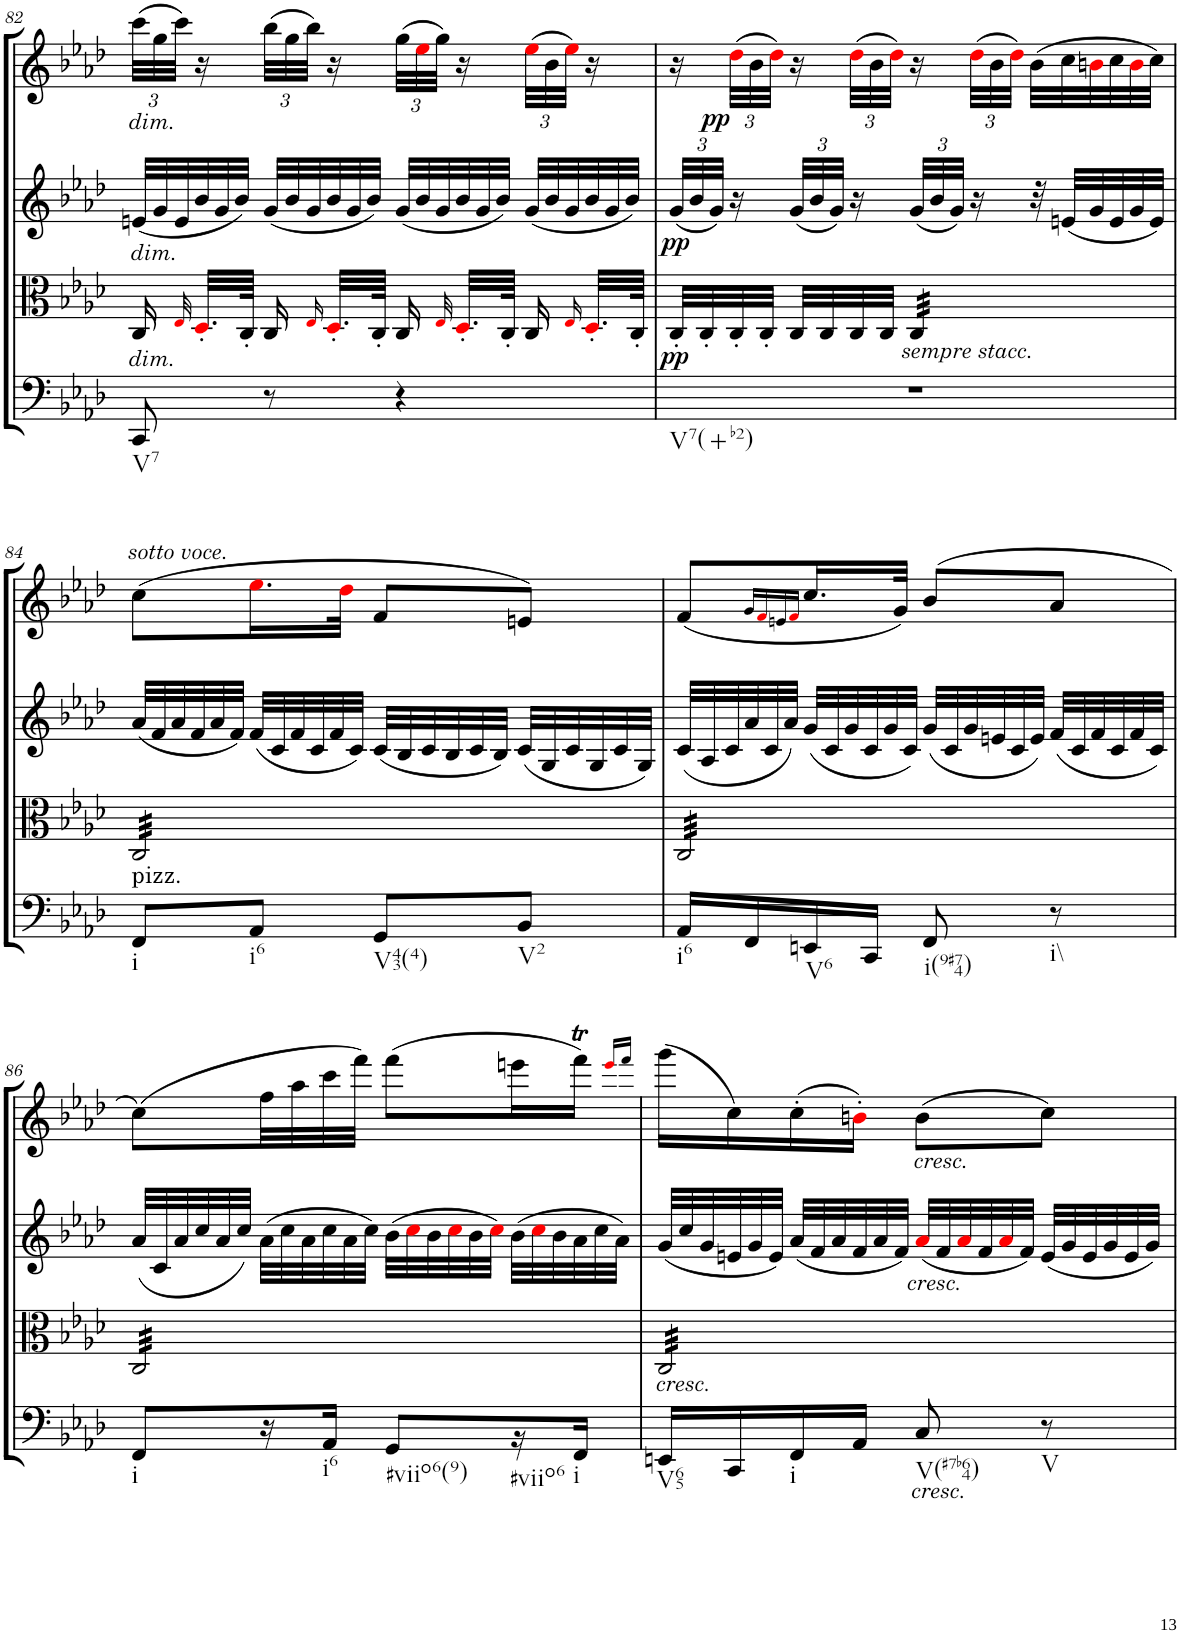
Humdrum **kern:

**kern	**dynam	**kern	**kern	**dynam	**kern	**dynam
*part4	*part4	*part3	*part2	*part2	*part1	*part1
*staff4	*staff4	*staff3	*staff2	*staff2	*staff1	*staff1
*I"Cello	*	*I"Viola	*I"2nd Violin	*	*I"1st Violin	*
*	*	*I'Vla	*I'Vln	*	*I'Vln	*
!!LO:PB:g=z
*clefC4	*	*clefC3	*clefG2	*	*clefG2	*
*k[b-e-a-d-]	*	*k[b-e-a-d-]	*k[b-e-a-d-]	*	*k[b-e-a-d-]	*
*f:	*	*f:	*f:	*	*f:	*
*M2/4	*	*M2/4	*M2/4	*	*M2/4	*
*	*	*	*Xtuplet	*	*Xbrackettup	*
=82	=82	=82	=82	=82	=82	=82
!	!	!	!	!	!LO:TX:b:i:t=dim.	!
!	!	!	!LO:TX:b:i:t=dim.	!	!	!
!LO:TX:a:i:t=dim.	!	!	!	!	!	!
!LO:TX:b:t=V7	!	!	!	!	!	!
8CC/	.	16C/	(48en/LLL	.	(48ccc\LLL	.
.	.	.	48g/	.	48gg\	.
.	.	.	48e/	.	48ccc\JJJ)	.
.	.	32qE-i/	.	.	.	.
.	.	32.D-'i/LLL	48b-/	.	16r	.
.	.	.	48g/	.	.	.
.	.	.	48b-/JJJ)	.	.	.
.	.	64C'/JJJk	.	.	.	.
8r	.	16C/	(48g/LLL	.	(48bb-\LLL	.
.	.	.	48b-/	.	48gg\	.
.	.	.	48g/	.	48bb-\JJJ)	.
.	.	16qE-i/	.	.	.	.
.	.	32.D-'i/LLL	48b-/	.	16r	.
.	.	.	48g/	.	.	.
.	.	.	48b-/JJJ)	.	.	.
.	.	64C'/JJJk	.	.	.	.
4r	.	16C/	(48g/LLL	.	(48gg\LLL	.
.	.	.	48b-/	.	48ee-i\	.
.	.	.	48g/	.	48gg\JJJ)	.
.	.	32qE-i/	.	.	.	.
.	.	32.D-'i/LLL	48b-/	.	16r	.
.	.	.	48g/	.	.	.
.	.	.	48b-/JJJ)	.	.	.
.	.	64C'/JJJk	.	.	.	.
.	.	16C/	(48g/LLL	.	(48ee-i\LLL	.
.	.	.	48b-/	.	48b-\	.
.	.	.	48g/	.	48ee-i\JJJ)	.
.	.	16qE-i/	.	.	.	.
.	.	32.D-'i/LLL	48b-/	.	16r	.
.	.	.	48g/	.	.	.
.	.	.	48b-/JJJ)	.	.	.
.	.	64C'/JJJk	.	.	.	.
=83	=83	=83	=83	=83	=83	=83
*	*	*	*tuplet	*	*	*
*	*	*	*Xbrackettup	*	*	*
!LO:TX:b:t=V7(+b2)	!	!	!	!	!	!
!	!LO:DY:a	!	!	!LO:DY:b	!	!
2r	pp	32C'/LLL	(48g/LLL	pp	16r	.
.	.	.	48b-/	.	.	.
!	!	!LO:TX:b:i:t=sempre stacc.	!	!	!	!
.	.	32C'/	.	.	.	.
.	.	.	48g/JJJ)	.	.	.
!	!	!	!	!	!	!LO:DY:b
.	.	32C'/	16r	.	(48dd-i\LLL	pp
.	.	.	.	.	48b-\	.
.	.	32C'/JJJ	.	.	.	.
.	.	.	.	.	48dd-i\JJJ)	.
.	.	32C/LLL	(48g/LLL	.	16r	.
.	.	.	48b-/	.	.	.
.	.	32C/	.	.	.	.
.	.	.	48g/JJJ)	.	.	.
.	.	32C/	16r	.	(48dd-i\LLL	.
.	.	.	.	.	48b-\	.
.	.	32C/JJJ	.	.	.	.
.	.	.	.	.	48dd-i\JJJ)	.
*	*	*tremolo	*	*	*	*
.	.	32C/LLL	(48g/LLL	.	16r	.
.	.	.	48b-/	.	.	.
.	.	32C/	.	.	.	.
.	.	.	48g/JJJ)	.	.	.
.	.	32C/	16r	.	(48dd-i\LLL	.
.	.	.	.	.	48b-\	.
.	.	32C/	.	.	.	.
.	.	.	.	.	48dd-i\JJJ)	.
*	*	*	*Xtuplet	*	*Xtuplet	*
.	.	32C/	48r	.	(48b-\LLL	.
.	.	.	(48en/LLL	.	48cc\	.
.	.	32C/	.	.	.	.
.	.	.	48g/	.	48bni\	.
.	.	32C/	48e/	.	48cc\	.
.	.	.	48g/	.	48bi\	.
.	.	32C/JJJ	.	.	.	.
.	.	.	48e/JJJ)	.	48cc\JJJ)	.
!!LO:LB:g=z
=84	=84	=84	=84	=84	=84	=84
!	!	!	!	!	!LO:TX:a:i:t=sotto voce.	!
!LO:TX:a:t=pizz.	!	!	!	!	!	!
!LO:TX:b:t=i	!	!	!	!	!	!
8FF/L	.	32C/LLL	(48a-/LLL	.	(8cc\L	.
.	.	.	48f/	.	.	.
.	.	32C/	.	.	.	.
.	.	.	48a-/	.	.	.
.	.	32C/	48f/	.	.	.
.	.	.	48a-/	.	.	.
.	.	32C/	.	.	.	.
.	.	.	48f/JJJ)	.	.	.
!LO:TX:b:t=i6	!	!	!	!	!	!
8AA-/J	.	32C/	(48f/LLL	.	16.ee-i\L	.
.	.	.	48c/	.	.	.
.	.	32C/	.	.	.	.
.	.	.	48f/	.	.	.
.	.	32C/	48c/	.	.	.
.	.	.	48f/	.	.	.
.	.	32C/	.	.	32dd-i\JJk	.
.	.	.	48c/JJJ)	.	.	.
!LO:TX:b:t=V43(4)	!	!	!	!	!	!
8GG/L	.	32C/	(48c/LLL	.	8f/L	.
.	.	.	48B-/	.	.	.
.	.	32C/	.	.	.	.
.	.	.	48c/	.	.	.
.	.	32C/	48B-/	.	.	.
.	.	.	48c/	.	.	.
.	.	32C/	.	.	.	.
.	.	.	48B-/JJJ)	.	.	.
!LO:TX:b:t=V2	!	!	!	!	!	!
8BB-/J	.	32C/	(48c/LLL	.	8en/J)	.
.	.	.	48G/	.	.	.
.	.	32C/	.	.	.	.
.	.	.	48c/	.	.	.
.	.	32C/	48G/	.	.	.
.	.	.	48c/	.	.	.
.	.	32C/JJJ	.	.	.	.
.	.	.	48G/JJJ)	.	.	.
=85	=85	=85	=85	=85	=85	=85
!LO:TX:b:t=i6	!	!	!	!	!	!
16AA-/LL	.	32C/LLL	(48c/LLL	.	(8f/L	.
.	.	.	48A-/	.	.	.
.	.	32C/	.	.	.	.
.	.	.	48c/	.	.	.
16FF/	.	32C/	48a-/	.	.	.
.	.	.	48c/	.	.	.
.	.	32C/	.	.	.	.
.	.	.	48a-/JJJ)	.	.	.
.	.	.	.	.	16qg/LL	.
.	.	.	.	.	16qfi/	.
.	.	.	.	.	16qen/	.
.	.	.	.	.	16qfi/JJ	.
!LO:TX:b:t=V6	!	!	!	!	!	!
16EEn/	.	32C/	(48g/LLL	.	16.cc/L	.
.	.	.	48c/	.	.	.
.	.	32C/	.	.	.	.
.	.	.	48g/	.	.	.
16CC/JJ	.	32C/	48c/	.	.	.
.	.	.	48g/	.	.	.
.	.	32C/	.	.	32g/JJk)	.
.	.	.	48c/JJJ)	.	.	.
!LO:TX:b:t=i(9#74)	!	!	!	!	!	!
8FF/	.	32C/	(48g/LLL	.	(8b-/L	.
.	.	.	48c/	.	.	.
.	.	32C/	.	.	.	.
.	.	.	48g/	.	.	.
.	.	32C/	48en/	.	.	.
.	.	.	48c/	.	.	.
.	.	32C/	.	.	.	.
.	.	.	48e/JJJ)	.	.	.
!LO:TX:b:t=i\\	!	!	!	!	!	!
8r	.	32C/	(48f/LLL	.	8a-/J	.
.	.	.	48c/	.	.	.
.	.	32C/	.	.	.	.
.	.	.	48f/	.	.	.
.	.	32C/	48c/	.	.	.
.	.	.	48f/	.	.	.
.	.	32C/JJJ	.	.	.	.
.	.	.	48c/JJJ)	.	.	.
!!LO:LB:g=z
=86	=86	=86	=86	=86	=86	=86
!LO:TX:b:t=i	!	!	!	!	!	!
8FF/L	.	32C/LLL	(48a-/LLL	.	(8cc\L)	.
.	.	.	48c/	.	.	.
.	.	32C/	.	.	.	.
.	.	.	48a-/	.	.	.
.	.	32C/	48cc/	.	.	.
.	.	.	48a-/	.	.	.
.	.	32C/	.	.	.	.
.	.	.	48cc/JJJ)	.	.	.
16r	.	32C/	(48a-\LLL	.	32ff\LL	.
.	.	.	48cc\	.	.	.
.	.	32C/	.	.	32aa-\	.
.	.	.	48a-\	.	.	.
!LO:TX:b:t=i6	!	!	!	!	!	!
16AA-/JJ	.	32C/	48cc\	.	32ccc\	.
.	.	.	48a-\	.	.	.
.	.	32C/	.	.	32fff\JJJ)	.
.	.	.	48cc\JJJ)	.	.	.
!LO:TX:b:t=#viio6(9)	!	!	!	!	!	!
8GG/L	.	32C/	(48b-\LLL	.	(8fff\L	.
.	.	.	48cci\	.	.	.
.	.	32C/	.	.	.	.
.	.	.	48b-\	.	.	.
.	.	32C/	48cci\	.	.	.
.	.	.	48b-\	.	.	.
.	.	32C/	.	.	.	.
.	.	.	48cci\JJJ)	.	.	.
!LO:TX:b:t=#viio6	!	!	!	!	!	!
16r	.	32C/	(48b-\LLL	.	16eeen\L	.
.	.	.	48cci\	.	.	.
.	.	32C/	.	.	.	.
.	.	.	48b-\	.	.	.
!LO:TX:b:t=i	!	!	!	!	!	!
16FF/JJ	.	32C/	48a-\	.	16fffT\JJ)	.
.	.	.	48cc\	.	.	.
.	.	32C/JJJ	.	.	.	.
.	.	.	48a-\JJJ)	.	.	.
.	.	.	.	.	16qeeei/LL	.
.	.	.	.	.	16qfff/JJ	.
=87	=87	=87	=87	=87	=87	=87
!LO:TX:b:t=V65	!	!	!	!	!	!
16EEn/LL	.	32C/LLL	(48g/LLL	.	(16ggg\LL	.
.	.	.	48cc/	.	.	.
.	.	32C/	.	.	.	.
.	.	.	48g/	.	.	.
16CC/	.	32C/	48en/	.	16cc\)	.
.	.	.	48g/	.	.	.
.	.	32C/	.	.	.	.
.	.	.	48e/JJJ)	.	.	.
!LO:TX:b:t=i	!	!	!	!	!	!
16FF/	.	32C/	(48a-/LLL	.	(16cc'\	.
.	.	.	48f/	.	.	.
.	.	32C/	.	.	.	.
.	.	.	48a-/	.	.	.
16AA-/JJ	.	32C/	48f/	.	16bn'i\JJ)	.
.	.	.	48a-/	.	.	.
.	.	32C/	.	.	.	.
.	.	.	48f/JJJ)	.	.	.
!	!	!	!	!	!LO:TX:b:i:t=cresc.	!
!	!	!	!LO:TX:b:i:t=cresc.	!	!	!
!LO:TX:b:i:t=cresc.	!	!	!	!	!	!
!LO:TX:b:t=V(#7b64)	!	!	!	!	!	!
8C/	.	32C/	(48a-i/LLL	.	(8b\L	.
.	.	.	48f/	.	.	.
.	.	32C/	.	.	.	.
.	.	.	48a-i/	.	.	.
.	.	32C/	48f/	.	.	.
.	.	.	48a-i/	.	.	.
.	.	32C/	.	.	.	.
.	.	.	48f/JJJ)	.	.	.
!LO:TX:b:t=V	!	!	!	!	!	!
8r	.	32C/	(48e/LLL	.	8cc\J)	.
.	.	.	48g/	.	.	.
.	.	32C/	.	.	.	.
.	.	.	48e/	.	.	.
.	.	32C/	48g/	.	.	.
.	.	.	48e/	.	.	.
.	.	32C/JJJ	.	.	.	.
*	*	*Xtremolo	*	*	*	*
.	.	.	48g/JJJ)	.	.	.
!	!	!LO:TX:b:i:t=cresc.	!	!	!	!
=	=	=	=	=	=	=
*-	*-	*-	*-	*-	*-	*-
